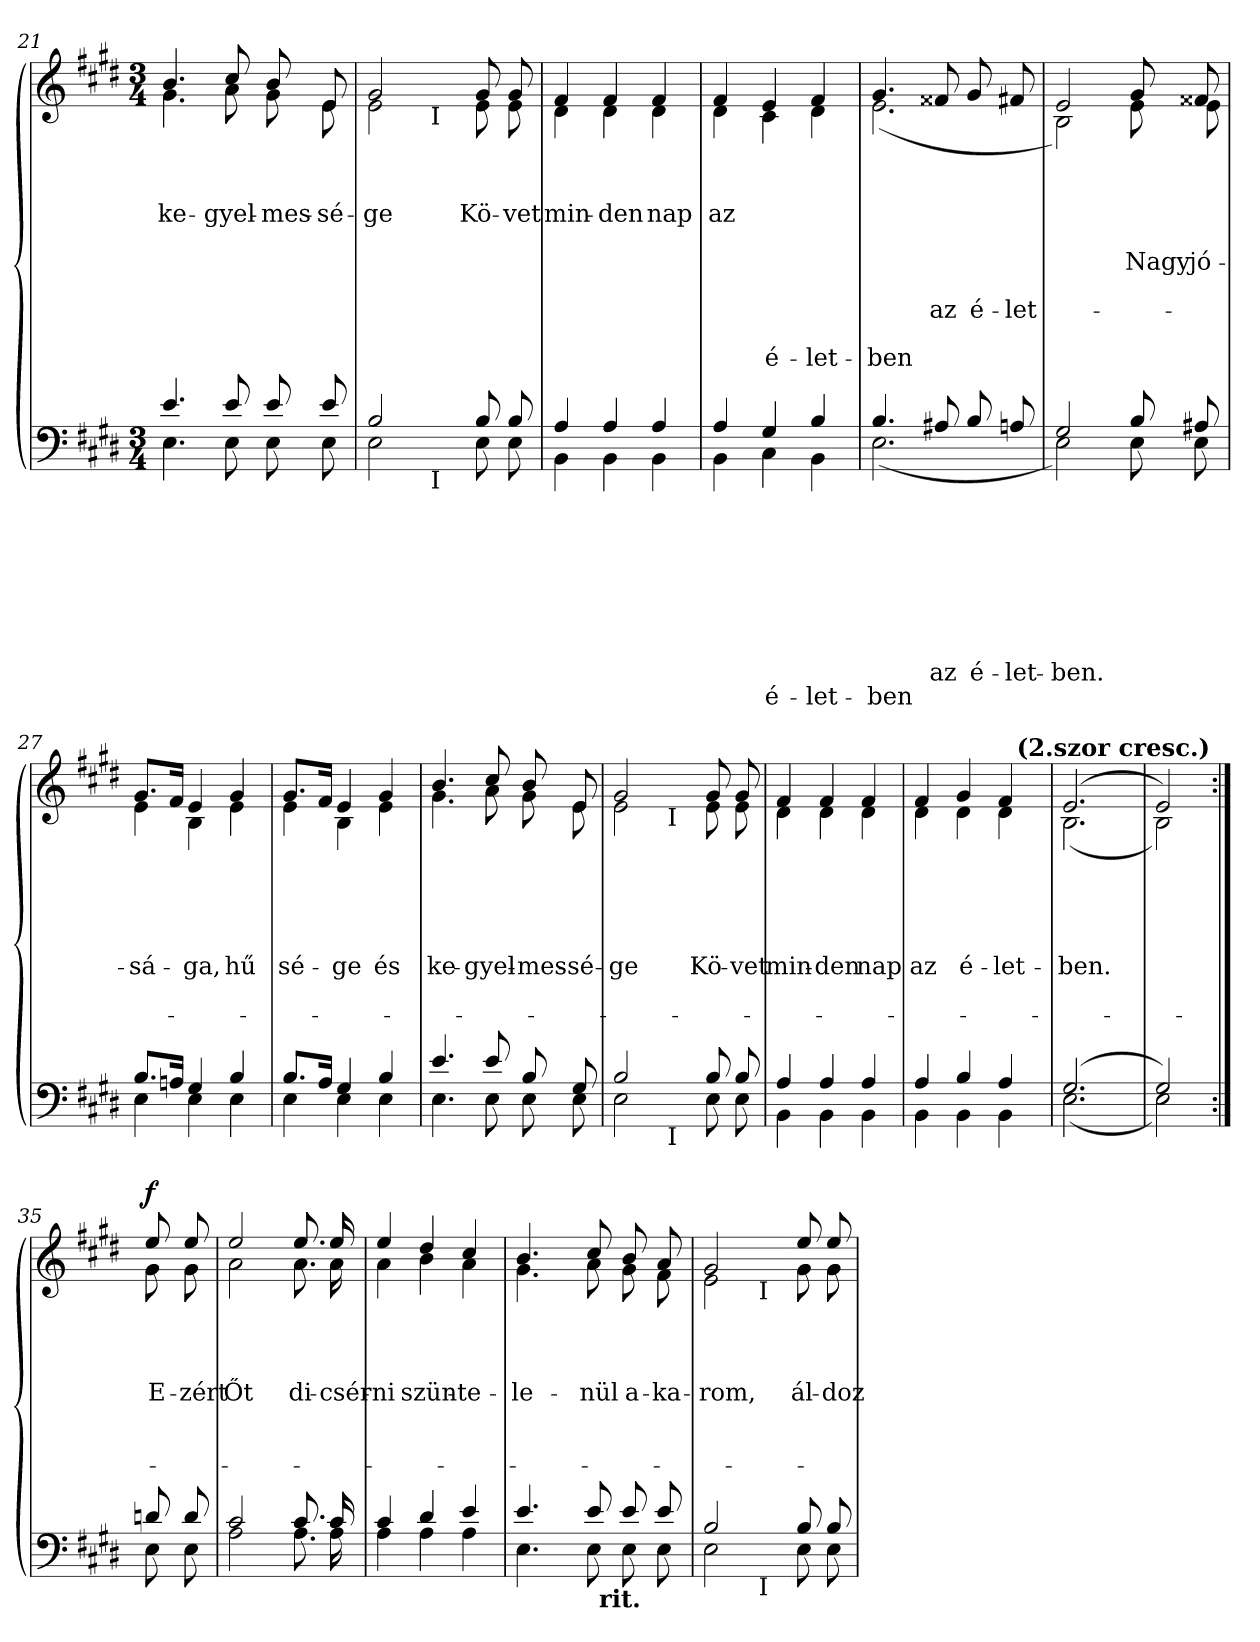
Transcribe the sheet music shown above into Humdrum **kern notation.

**kern	**text	**text	**text	**text	**text	**text	**text	**text	**text	**kern	**text	**text	**text	**text	**text	**text	**text	**text	**text	**dynam
*part2	*part2	*part2	*part2	*part2	*part2	*part2	*part2	*part2	*part2	*part1	*part1	*part1	*part1	*part1	*part1	*part1	*part1	*part1	*part1	*part1
*staff2	*staff2	*staff2	*staff2	*staff2	*staff2	*staff2	*staff2	*staff2	*staff2	*staff1	*staff1	*staff1	*staff1	*staff1	*staff1	*staff1	*staff1	*staff1	*staff1	*staff1
*clefF4	*	*	*	*	*	*	*	*	*	*clefG2	*	*	*	*	*	*	*	*	*	*
*k[f#c#g#d#]	*	*	*	*	*	*	*	*	*	*k[f#c#g#d#]	*	*	*	*	*	*	*	*	*	*
*c#:	*	*	*	*	*	*	*	*	*	*c#:	*	*	*	*	*	*	*	*	*	*
*M3/4	*	*	*	*	*	*	*	*	*	*M3/4	*	*	*	*	*	*	*	*	*	*
=21	=21	=21	=21	=21	=21	=21	=21	=21	=21	=21	=21	=21	=21	=21	=21	=21	=21	=21	=21	=21
*^	*	*	*	*	*	*	*	*	*	*	*	*	*	*	*	*	*	*	*	*
!	!	!	!	!	!	!	!	!	!	!	!	!	!	!LO:LY:b	!	!	!	!	!	!	!
*	*	*	*	*	*	*	*	*	*	*	*^	*	*	*	*	*	*	*	*	*	*
4.e/	4.E\	.	.	.	.	.	.	.	.	.	4.b/	4.g#\	.	.	ke-	.	.	.	.	.	.	.
!	!	!	!	!	!	!	!	!	!	!	!	!	!	!	!LO:LY:b	!	!	!	!	!	!	!
8e/	8E\	.	.	.	.	.	.	.	.	.	8cc#/	8a\	.	.	-gyel-	.	.	.	.	.	.	.
!	!	!	!	!	!	!	!	!	!	!	!	!	!	!	!LO:LY:b	!	!	!	!	!	!	!
8e/	8E\	.	.	.	.	.	.	.	.	.	8b/	8g#\	.	.	-mes-	.	.	.	.	.	.	.
!	!	!	!	!	!	!	!	!	!	!	!	!	!	!	!LO:LY:b	!	!	!	!	!	!	!
8e/	8E\	.	.	.	.	.	.	.	.	.	8e/	8e\	.	.	-sé-	.	.	.	.	.	.	.
*	*	*	*	*	*	*	*	*	*	*	*v	*v	*	*	*	*	*	*	*	*	*	*
=22	=22	=22	=22	=22	=22	=22	=22	=22	=22	=22	=22	=22	=22	=22	=22	=22	=22	=22	=22	=22	=22
*	*	*	*	*	*	*	*	*	*	*	*^	*	*	*	*	*	*	*	*	*	*
!	!	!	!	!	!	!	!	!	!	!	!	!	!	!	!LO:LY:b	!	!	!	!	!	!	!
*	*^	*	*	*	*	*	*	*	*	*	*	*^	*	*	*	*	*	*	*	*	*	*
2B/	2E\	4ryy	.	.	.	.	.	.	.	.	.	2g#/	2e\	4ryy	.	.	-ge	.	.	.	.	.	.	.
.	.	32ryy	.	.	.	.	.	.	.	.	.	.	.	32ryy	.	.	.	.	.	.	.	.	.	.
!	!	!	!	!	!	!	!	!	!	!	!	!	!	!LO:TX:b:t=I	!	!	!	!	!	!	!	!	!	!
!	!	!LO:TX:b:t=I	!	!	!	!	!	!	!	!	!	!	!	!	!	!	!	!	!	!	!	!	!	!
.	.	4...ryy	.	.	.	.	.	.	.	.	.	.	.	4...ryy	.	.	.	.	.	.	.	.	.	.
!	!	!	!	!	!	!	!	!	!	!	!	!	!	!	!	!	!LO:LY:b	!	!	!	!	!	!	!
8B/	8E\	.	.	.	.	.	.	.	.	.	.	8g#/	8e\	.	.	.	Kö-	.	.	.	.	.	.	.
!	!	!	!	!	!	!	!	!	!	!	!	!	!	!	!	!	!LO:LY:b	!	!	!	!	!	!	!
8B/	8E\	.	.	.	.	.	.	.	.	.	.	8g#/	8e\	.	.	.	-vet	.	.	.	.	.	.	.
*	*v	*v	*	*	*	*	*	*	*	*	*	*	*	*	*	*	*	*	*	*	*	*	*	*
*	*	*	*	*	*	*	*	*	*	*	*v	*v	*v	*	*	*	*	*	*	*	*	*	*
!!LO:LB:g=z
=23	=23	=23	=23	=23	=23	=23	=23	=23	=23	=23	=23	=23	=23	=23	=23	=23	=23	=23	=23	=23	=23
*	*^	*	*	*	*	*	*	*	*	*	*^	*	*	*	*	*	*	*	*	*	*
*	*	*	*	*	*	*	*	*	*	*	*	*	*^	*	*	*	*	*	*	*	*	*	*
!	!	!	!	!	!	!	!	!	!	!	!	!	!	!	!	!	!LO:LY:b	!	!	!	!	!	!	!
*	*v	*v	*	*	*	*	*	*	*	*	*	*	*	*	*	*	*	*	*	*	*	*	*	*
*	*	*	*	*	*	*	*	*	*	*	*	*v	*v	*	*	*	*	*	*	*	*	*	*
4A/	4BB\	.	.	.	.	.	.	.	.	.	4f#/	4d#\	.	.	min-	.	.	.	.	.	.	.
!	!	!	!	!	!	!	!	!	!	!	!	!	!	!	!LO:LY:b	!	!	!	!	!	!	!
4A/	4BB\	.	.	.	.	.	.	.	.	.	4f#/	4d#\	.	.	-den	.	.	.	.	.	.	.
!	!	!	!	!	!	!	!	!	!	!	!	!	!	!	!LO:LY:b	!	!	!	!	!	!	!
4A/	4BB\	.	.	.	.	.	.	.	.	.	4f#/	4d#\	.	.	nap	.	.	.	.	.	.	.
=24	=24	=24	=24	=24	=24	=24	=24	=24	=24	=24	=24	=24	=24	=24	=24	=24	=24	=24	=24	=24	=24	=24
!	!	!	!	!	!	!	!	!	!	!	!	!	!	!	!LO:LY:b	!	!	!	!	!	!	!
4A/	4BB\	.	.	.	.	.	.	.	.	.	4f#/	4d#\	.	.	az	.	.	.	.	.	.	.
!	!	!	!	!	!	!	!	!	!LO:LY:a	!	!	!	!	!	!	!	!	!	!	!	!	!
!	!	!	!	!	!	!	!	!	!	!LO:LY:b	!	!	!	!	!	!	!	!	!	!	!	!
!	!	!	!	!	!	!	!	!	!	!	!	!	!	!	!	!	!	!	!LO:LY:a	!	!	!
!	!	!	!	!	!	!	!	!	!	!	!	!	!	!	!	!	!	!	!	!	!LO:LY:b	!
4G#/	4C#\	.	.	.	.	.	.	.	.	é-	4e/	4c#\	.	.	.	.	.	.	.	.	é-	.
!	!	!	!	!	!	!	!	!	!LO:LY:a	!	!	!	!	!	!	!	!	!	!	!	!	!
!	!	!	!	!	!	!	!	!	!	!LO:LY:b	!	!	!	!	!	!	!	!	!	!	!	!
!	!	!	!	!	!	!	!	!	!	!	!	!	!	!	!	!	!	!	!LO:LY:a	!	!	!
!	!	!	!	!	!	!	!	!	!	!	!	!	!	!	!	!	!	!	!	!	!LO:LY:b	!
4B/	4BB\	.	.	.	.	.	.	.	.	-let-	4f#/	4d#\	.	.	.	.	.	.	.	.	-let-	.
=25	=25	=25	=25	=25	=25	=25	=25	=25	=25	=25	=25	=25	=25	=25	=25	=25	=25	=25	=25	=25	=25	=25
!	!	!	!	!	!	!	!	!	!LO:LY:a	!	!	!	!	!	!	!	!	!	!	!	!	!
!	!	!	!	!	!	!	!	!	!	!LO:LY:b	!	!	!	!	!	!	!	!	!	!	!	!
!	!	!	!	!	!	!	!	!	!	!	!	!	!	!	!	!	!	!	!LO:LY:a	!	!	!
!	!	!	!	!	!	!	!	!	!	!	!	!	!	!	!	!	!	!	!	!	!LO:LY:b	!
4.B/	(<2.E\	.	.	.	.	.	.	.	.	-ben	4.g#/	(<2.e\	.	.	.	.	.	.	.	.	-ben	.
!	!	!	!	!	!	!	!	!	!LO:LY:a	!	!	!	!	!	!	!	!	!	!	!	!	!
!	!	!	!	!	!	!	!	!	!	!	!	!	!	!	!	!	!	!	!LO:LY:a	!	!	!
8A#X/	.	.	.	.	.	.	.	.	az	.	8f##X/	.	.	.	.	.	.	.	az	.	.	.
!	!	!	!	!	!	!	!	!	!LO:LY:a	!	!	!	!	!	!	!	!	!	!	!	!	!
!	!	!	!	!	!	!	!	!	!	!	!	!	!	!	!	!	!	!	!LO:LY:a	!	!	!
8B/	.	.	.	.	.	.	.	.	é-	.	8g#/	.	.	.	.	.	.	.	é-	.	.	.
!	!	!	!	!	!	!	!	!	!LO:LY:a	!	!	!	!	!	!	!	!	!	!	!	!	!
!	!	!	!	!	!	!	!	!	!	!	!	!	!	!	!	!	!	!	!LO:LY:a	!	!	!
8An/	.	.	.	.	.	.	.	.	-let-	.	8f#X/	.	.	.	.	.	.	.	-let-	.	.	.
=26	=26	=26	=26	=26	=26	=26	=26	=26	=26	=26	=26	=26	=26	=26	=26	=26	=26	=26	=26	=26	=26	=26
!	!	!	!	!	!	!	!	!	!LO:LY:a	!LO:LY:b	!	!	!	!	!	!	!	!	!	!	!	!
!	!	!	!	!	!	!	!	!	!	!	!	!	!	!	!	!	!	!	!LO:LY:a	!	!	!
!	!	!	!	!	!	!	!	!	!	!	!	!	!	!	!	!	!	!	!	!	!LO:LY:b	!
2G#/	2E\)	.	.	.	.	.	.	.	-ben.	.	2e/	2B\)	.	.	.	.	.	.	.	.	.	.
!	!	!	!	!	!	!	!	!	!	!	!	!	!	!	!	!	!LO:LY:b	!	!	!	!	!
8B/	8E\	.	.	.	.	.	.	.	.	.	8g#/	8e\	.	.	.	.	Nagy	.	.	.	.	.
!	!	!	!	!	!	!	!	!	!	!	!	!	!	!	!	!	!LO:LY:b	!	!	!	!	!
8A#X/	8E\	.	.	.	.	.	.	.	.	.	8f##X/	8e\	.	.	.	.	jó-	.	.	.	.	.
=27	=27	=27	=27	=27	=27	=27	=27	=27	=27	=27	=27	=27	=27	=27	=27	=27	=27	=27	=27	=27	=27	=27
!	!	!	!	!	!	!	!	!	!	!	!	!	!	!	!	!	!LO:LY:b	!	!	!	!	!
8.B/L	4E\	.	.	.	.	.	.	.	.	.	8.g#/L	4e\	.	.	.	.	-sá-	.	.	.	.	.
16An/Jk	.	.	.	.	.	.	.	.	.	.	16f#/Jk	.	.	.	.	.	.	.	.	.	.	.
!	!	!	!	!	!	!	!	!	!	!	!	!	!	!	!	!	!LO:LY:b	!	!	!	!	!
4G#/	4E\	.	.	.	.	.	.	.	.	.	4e/	4B\	.	.	.	.	-ga,	.	.	.	.	.
!	!	!	!	!	!	!	!	!	!	!	!	!	!	!	!	!	!LO:LY:b	!	!	!	!	!
4B/	4E\	.	.	.	.	.	.	.	.	.	4g#/	4e\	.	.	.	.	hű­	.	.	.	.	.
!!LO:PB:g=z	!!
=28	=28	=28	=28	=28	=28	=28	=28	=28	=28	=28	=28	=28	=28	=28	=28	=28	=28	=28	=28	=28	=28	=28
!	!	!	!	!	!	!	!	!	!	!	!	!	!	!	!	!	!LO:LY:b	!	!	!	!	!
8.B/L	4E\	.	.	.	.	.	.	.	.	.	8.g#/L	4e\	.	.	.	.	sé-	.	.	.	.	.
16A/Jk	.	.	.	.	.	.	.	.	.	.	16f#/Jk	.	.	.	.	.	.	.	.	.	.	.
!	!	!	!	!	!	!	!	!	!	!	!	!	!	!	!	!	!LO:LY:b	!	!	!	!	!
4G#/	4E\	.	.	.	.	.	.	.	.	.	4e/	4B\	.	.	.	.	-ge	.	.	.	.	.
!	!	!	!	!	!	!	!	!	!	!	!	!	!	!	!	!	!LO:LY:b	!	!	!	!	!
4B/	4E\	.	.	.	.	.	.	.	.	.	4g#/	4e\	.	.	.	.	és	.	.	.	.	.
=29	=29	=29	=29	=29	=29	=29	=29	=29	=29	=29	=29	=29	=29	=29	=29	=29	=29	=29	=29	=29	=29	=29
!	!	!	!	!	!	!	!	!	!	!	!	!	!	!	!	!	!LO:LY:b	!	!	!	!	!
4.e/	4.E\	.	.	.	.	.	.	.	.	.	4.b/	4.g#\	.	.	.	.	ke-	.	.	.	.	.
!	!	!	!	!	!	!	!	!	!	!	!	!	!	!	!	!	!LO:LY:b	!	!	!	!	!
8e/	8E\	.	.	.	.	.	.	.	.	.	8cc#/	8a\	.	.	.	.	-gyel-	.	.	.	.	.
!	!	!	!	!	!	!	!	!	!	!	!	!	!	!	!	!	!LO:LY:b	!	!	!	!	!
8B/	8E\	.	.	.	.	.	.	.	.	.	8b/	8g#\	.	.	.	.	-mes-	.	.	.	.	.
!	!	!	!	!	!	!	!	!	!	!	!	!	!	!	!	!	!LO:LY:b	!	!	!	!	!
8G#/	8E\	.	.	.	.	.	.	.	.	.	8e/	8e\	.	.	.	.	-sé-	.	.	.	.	.
*	*	*	*	*	*	*	*	*	*	*	*v	*v	*	*	*	*	*	*	*	*	*	*
=30	=30	=30	=30	=30	=30	=30	=30	=30	=30	=30	=30	=30	=30	=30	=30	=30	=30	=30	=30	=30	=30
*	*	*	*	*	*	*	*	*	*	*	*^	*	*	*	*	*	*	*	*	*	*
!	!	!	!	!	!	!	!	!	!	!	!	!	!	!	!	!	!LO:LY:b	!	!	!	!	!
*	*^	*	*	*	*	*	*	*	*	*	*	*^	*	*	*	*	*	*	*	*	*	*
2B/	2E\	4ryy	.	.	.	.	.	.	.	.	.	2g#/	2e\	4ryy	.	.	.	.	-ge	.	.	.	.	.
.	.	32ryy	.	.	.	.	.	.	.	.	.	.	.	32ryy	.	.	.	.	.	.	.	.	.	.
!	!	!	!	!	!	!	!	!	!	!	!	!	!	!LO:TX:b:t=I	!	!	!	!	!	!	!	!	!	!
!	!	!LO:TX:b:t=I	!	!	!	!	!	!	!	!	!	!	!	!	!	!	!	!	!	!	!	!	!	!
.	.	4...ryy	.	.	.	.	.	.	.	.	.	.	.	4...ryy	.	.	.	.	.	.	.	.	.	.
!	!	!	!	!	!	!	!	!	!	!	!	!	!	!	!	!	!	!	!LO:LY:b	!	!	!	!	!
8B/	8E\	.	.	.	.	.	.	.	.	.	.	8g#/	8e\	.	.	.	.	.	Kö-	.	.	.	.	.
!	!	!	!	!	!	!	!	!	!	!	!	!	!	!	!	!	!	!	!LO:LY:b	!	!	!	!	!
8B/	8E\	.	.	.	.	.	.	.	.	.	.	8g#/	8e\	.	.	.	.	.	-vet	.	.	.	.	.
*	*v	*v	*	*	*	*	*	*	*	*	*	*	*	*	*	*	*	*	*	*	*	*	*	*
*	*	*	*	*	*	*	*	*	*	*	*v	*v	*v	*	*	*	*	*	*	*	*	*	*
=31	=31	=31	=31	=31	=31	=31	=31	=31	=31	=31	=31	=31	=31	=31	=31	=31	=31	=31	=31	=31	=31
*	*^	*	*	*	*	*	*	*	*	*	*^	*	*	*	*	*	*	*	*	*	*
*	*	*	*	*	*	*	*	*	*	*	*	*	*^	*	*	*	*	*	*	*	*	*	*
!	!	!	!	!	!	!	!	!	!	!	!	!	!	!	!	!	!	!	!LO:LY:b	!	!	!	!	!
*	*v	*v	*	*	*	*	*	*	*	*	*	*	*	*	*	*	*	*	*	*	*	*	*	*
*	*	*	*	*	*	*	*	*	*	*	*	*v	*v	*	*	*	*	*	*	*	*	*	*
4A/	4BB\	.	.	.	.	.	.	.	.	.	4f#/	4d#\	.	.	.	.	min-	.	.	.	.	.
!	!	!	!	!	!	!	!	!	!	!	!	!	!	!	!	!	!LO:LY:b	!	!	!	!	!
4A/	4BB\	.	.	.	.	.	.	.	.	.	4f#/	4d#\	.	.	.	.	-den	.	.	.	.	.
!	!	!	!	!	!	!	!	!	!	!	!	!	!	!	!	!	!LO:LY:b	!	!	!	!	!
4A/	4BB\	.	.	.	.	.	.	.	.	.	4f#/	4d#\	.	.	.	.	nap	.	.	.	.	.
*	*	*	*	*	*	*	*	*	*	*	*v	*v	*	*	*	*	*	*	*	*	*	*
=32	=32	=32	=32	=32	=32	=32	=32	=32	=32	=32	=32	=32	=32	=32	=32	=32	=32	=32	=32	=32	=32
*	*	*	*	*	*	*	*	*	*	*	*^	*	*	*	*	*	*	*	*	*	*
!	!	!	!	!	!	!	!	!	!	!	!	!	!	!	!	!	!LO:LY:b	!	!	!	!	!
*	*	*	*	*	*	*	*	*	*	*	*	*^	*	*	*	*	*	*	*	*	*	*
4A/	4BB\	.	.	.	.	.	.	.	.	.	4f#/	4d#\	2ryy	.	.	.	.	az	.	.	.	.	.
!	!	!	!	!	!	!	!	!	!	!	!	!	!	!	!	!	!	!LO:LY:b	!	!	!	!	!
4B/	4BB\	.	.	.	.	.	.	.	.	.	4g#/	4d#\	.	.	.	.	.	é-	.	.	.	.	.
!	!	!	!	!	!	!	!	!	!	!	!	!	!	!	!	!	!	!LO:LY:b	!	!	!	!	!
4A/	4BB\	.	.	.	.	.	.	.	.	.	4f#/	4d#\	16ryy	.	.	.	.	-let-	.	.	.	.	.
!	!	!	!	!	!	!	!	!	!	!	!	!	!LO:TX:a:B:t=(2.szor cresc.)	!	!	!	!	!	!	!	!	!	!
.	.	.	.	.	.	.	.	.	.	.	.	.	8.ryy	.	.	.	.	.	.	.	.	.	.
*	*	*	*	*	*	*	*	*	*	*	*v	*v	*v	*	*	*	*	*	*	*	*	*	*
=33	=33	=33	=33	=33	=33	=33	=33	=33	=33	=33	=33	=33	=33	=33	=33	=33	=33	=33	=33	=33	=33
*	*	*	*	*	*	*	*	*	*	*	*^	*	*	*	*	*	*	*	*	*	*
*	*	*	*	*	*	*	*	*	*	*	*	*^	*	*	*	*	*	*	*	*	*	*
!	!	!	!	!	!	!	!	!	!	!	!	!	!	!	!	!	!	!LO:LY:b	!	!	!	!	!
*	*	*	*	*	*	*	*	*	*	*	*	*v	*v	*	*	*	*	*	*	*	*	*	*
(>2.G#/	(<2.E\	.	.	.	.	.	.	.	.	.	(>2.e/	(<2.B\	.	.	.	.	-ben.	.	.	.	.	.
=34	=34	=34	=34	=34	=34	=34	=34	=34	=34	=34	=34	=34	=34	=34	=34	=34	=34	=34	=34	=34	=34	=34
2G#/)	2E\)	.	.	.	.	.	.	.	.	.	2e/)	2B\)	.	.	.	.	.	.	.	.	.	.
!!LO:LB:g=z	!!
=35:|!	=35:|!	=35:|!	=35:|!	=35:|!	=35:|!	=35:|!	=35:|!	=35:|!	=35:|!	=35:|!	=35:|!	=35:|!	=35:|!	=35:|!	=35:|!	=35:|!	=35:|!	=35:|!	=35:|!	=35:|!	=35:|!	=35:|!
!	!	!	!	!	!	!	!	!	!	!	!	!	!	!	!	!LO:LY:b	!	!	!	!	!	!LO:DY:a
8dn/	8E\	.	.	.	.	.	.	.	.	.	8ee/	8g#\	.	.	.	E-	.	.	.	.	.	f
!	!	!	!	!	!	!	!	!	!	!	!	!	!	!	!	!LO:LY:b	!	!	!	!	!	!
8d/	8E\	.	.	.	.	.	.	.	.	.	8ee/	8g#\	.	.	.	-zért	.	.	.	.	.	.
=36	=36	=36	=36	=36	=36	=36	=36	=36	=36	=36	=36	=36	=36	=36	=36	=36	=36	=36	=36	=36	=36	=36
!	!	!	!	!	!	!	!	!	!	!	!	!	!	!	!	!LO:LY:b	!	!	!	!	!	!
2c#/	2A\	.	.	.	.	.	.	.	.	.	2ee/	2a\	.	.	.	Őt	.	.	.	.	.	.
!	!	!	!	!	!	!	!	!	!	!	!	!	!	!	!	!LO:LY:b	!	!	!	!	!	!
8.c#/	8.A\	.	.	.	.	.	.	.	.	.	8.ee/	8.a\	.	.	.	di-	.	.	.	.	.	.
!	!	!	!	!	!	!	!	!	!	!	!	!	!	!	!	!LO:LY:b	!	!	!	!	!	!
16c#/	16A\	.	.	.	.	.	.	.	.	.	16ee/	16a\	.	.	.	-csér-	.	.	.	.	.	.
=37	=37	=37	=37	=37	=37	=37	=37	=37	=37	=37	=37	=37	=37	=37	=37	=37	=37	=37	=37	=37	=37	=37
!	!	!	!	!	!	!	!	!	!	!	!	!	!	!	!	!LO:LY:b	!	!	!	!	!	!
4c#/	4A\	.	.	.	.	.	.	.	.	.	4ee/	4a\	.	.	.	-ni	.	.	.	.	.	.
!	!	!	!	!	!	!	!	!	!	!	!	!	!	!	!	!LO:LY:b	!	!	!	!	!	!
4d#/	4A\	.	.	.	.	.	.	.	.	.	4dd#/	4b\	.	.	.	szün-	.	.	.	.	.	.
!	!	!	!	!	!	!	!	!	!	!	!	!	!	!	!	!LO:LY:b	!	!	!	!	!	!
4e/	4A\	.	.	.	.	.	.	.	.	.	4cc#/	4a\	.	.	.	-te-	.	.	.	.	.	.
=38	=38	=38	=38	=38	=38	=38	=38	=38	=38	=38	=38	=38	=38	=38	=38	=38	=38	=38	=38	=38	=38	=38
!	!	!	!	!	!	!	!	!	!	!	!	!	!	!	!	!LO:LY:b	!	!	!	!	!	!
*	*^	*	*	*	*	*	*	*	*	*	*	*	*	*	*	*	*	*	*	*	*	*
4.e/	4.E\	4ryy	.	.	.	.	.	.	.	.	.	4.b/	4.g#\	.	.	.	-le-	.	.	.	.	.	.
.	.	8ryy	.	.	.	.	.	.	.	.	.	.	.	.	.	.	.	.	.	.	.	.	.
!	!	!	!	!	!	!	!	!	!	!	!	!	!	!	!	!	!LO:LY:b	!	!	!	!	!	!
8e/	8E\	32ryy	.	.	.	.	.	.	.	.	.	8cc#/	8a\	.	.	.	-nül	.	.	.	.	.	.
!	!	!LO:TX:b:B:t=rit.	!	!	!	!	!	!	!	!	!	!	!	!	!	!	!	!	!	!	!	!	!
.	.	4ryy	.	.	.	.	.	.	.	.	.	.	.	.	.	.	.	.	.	.	.	.	.
!	!	!	!	!	!	!	!	!	!	!	!	!	!	!	!	!	!LO:LY:b	!	!	!	!	!	!
8e/	8E\	.	.	.	.	.	.	.	.	.	.	8b/	8g#\	.	.	.	a-	.	.	.	.	.	.
!	!	!	!	!	!	!	!	!	!	!	!	!	!	!	!	!	!LO:LY:b	!	!	!	!	!	!
8e/	8E\	.	.	.	.	.	.	.	.	.	.	8a/	8f#\	.	.	.	-ka-	.	.	.	.	.	.
.	.	16.ryy	.	.	.	.	.	.	.	.	.	.	.	.	.	.	.	.	.	.	.	.	.
*	*	*	*	*	*	*	*	*	*	*	*	*v	*v	*	*	*	*	*	*	*	*	*	*
=39	=39	=39	=39	=39	=39	=39	=39	=39	=39	=39	=39	=39	=39	=39	=39	=39	=39	=39	=39	=39	=39	=39
*	*	*	*	*	*	*	*	*	*	*	*	*^	*	*	*	*	*	*	*	*	*	*
!	!	!	!	!	!	!	!	!	!	!	!	!	!	!	!	!	!LO:LY:b	!	!	!	!	!	!
*	*	*	*	*	*	*	*	*	*	*	*	*	*^	*	*	*	*	*	*	*	*	*	*
2B/	2E\	4.ryy	.	.	.	.	.	.	.	.	.	2g#/	2e\	4.ryy	.	.	.	-rom,	.	.	.	.	.	.
!	!	!	!	!	!	!	!	!	!	!	!	!	!	!LO:TX:b:t=I	!	!	!	!	!	!	!	!	!	!
!	!	!LO:TX:b:t=I	!	!	!	!	!	!	!	!	!	!	!	!	!	!	!	!	!	!	!	!	!	!
.	.	8ryy	.	.	.	.	.	.	.	.	.	.	.	8ryy	.	.	.	.	.	.	.	.	.	.
*	*v	*v	*	*	*	*	*	*	*	*	*	*	*	*	*	*	*	*	*	*	*	*	*	*
*	*	*	*	*	*	*	*	*	*	*	*v	*v	*v	*	*	*	*	*	*	*	*	*	*
!!LO:LB:g=z
=40-	=40-	=40-	=40-	=40-	=40-	=40-	=40-	=40-	=40-	=40-	=40-	=40-	=40-	=40-	=40-	=40-	=40-	=40-	=40-	=40-	=40-
*	*^	*	*	*	*	*	*	*	*	*	*^	*	*	*	*	*	*	*	*	*	*
*	*	*	*	*	*	*	*	*	*	*	*	*	*^	*	*	*	*	*	*	*	*	*	*
!	!	!	!	!	!	!	!	!	!	!	!	!	!	!	!	!	!	!LO:LY:b	!	!	!	!	!	!
*	*v	*v	*	*	*	*	*	*	*	*	*	*	*	*	*	*	*	*	*	*	*	*	*	*
*	*	*	*	*	*	*	*	*	*	*	*	*v	*v	*	*	*	*	*	*	*	*	*	*
8B/	8E\	.	.	.	.	.	.	.	.	.	8ee/	8g#\	.	.	.	ál-	.	.	.	.	.	.
!	!	!	!	!	!	!	!	!	!	!	!	!	!	!	!	!LO:LY:b	!	!	!	!	!	!
8B/	8E\	.	.	.	.	.	.	.	.	.	8ee/	8g#\	.	.	.	-doz-	.	.	.	.	.	.
*v	*v	*	*	*	*	*	*	*	*	*	*	*	*	*	*	*	*	*	*	*	*	*
*	*	*	*	*	*	*	*	*	*	*v	*v	*	*	*	*	*	*	*	*	*	*
=	=	=	=	=	=	=	=	=	=	=	=	=	=	=	=	=	=	=	=	=
*-	*-	*-	*-	*-	*-	*-	*-	*-	*-	*-	*-	*-	*-	*-	*-	*-	*-	*-	*-	*-
